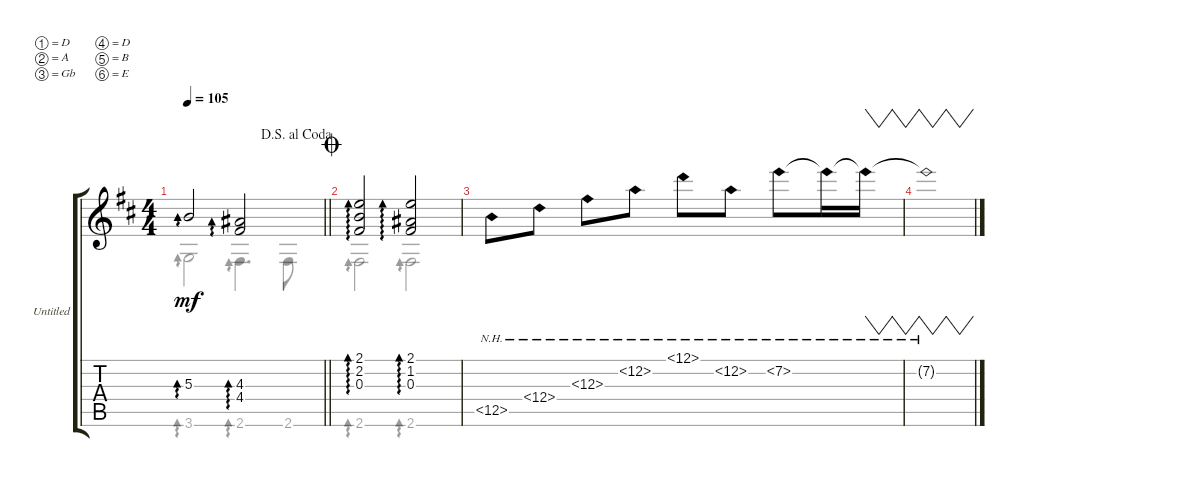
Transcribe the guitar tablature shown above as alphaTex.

\bracketExtendMode groupsimilarinstruments
\firstSystemTrackNameOrientation horizontal
\otherSystemsTrackNameOrientation horizontal
\track ("Untitled" "Untitled") {instrument acousticguitarsteel}
\staff {score tabs}
\tuning (D4 A3 Gb3 D3 B2 E2)
\voice
\ts (4 4)
\jump dalsegnoalcoda
\tempo 105
\clef g2
\barLineRight lightlight
\ks d
5.3.2{ad 0 dy mf} (4.3 4.4).2{ad 0} |
\section ("" "")
\jump coda
(2.1 2.2 0.3).2{ad 0} (2.1 1.2 0.3).2{ad 0} |
12.5{nh}.8 12.4{nh}.8 12.3{nh}.8 12.2{nh}.8 12.1{nh}.8 12.2{nh}.8 7.2{nh}.8 7.2{nh t}.16 7.2{nh t}.16{vw} |
7.2{nh t}.1{vw}
\voice
\clef g2
\ottava regular
\simile none
\barLineRight lightlight
\ks d
3.6.2{ad 0 dy mf} 2.6.4{d ad 0} 2.6.8 |
2.6.2{ad 0} 2.6.2{ad 0} |
|
